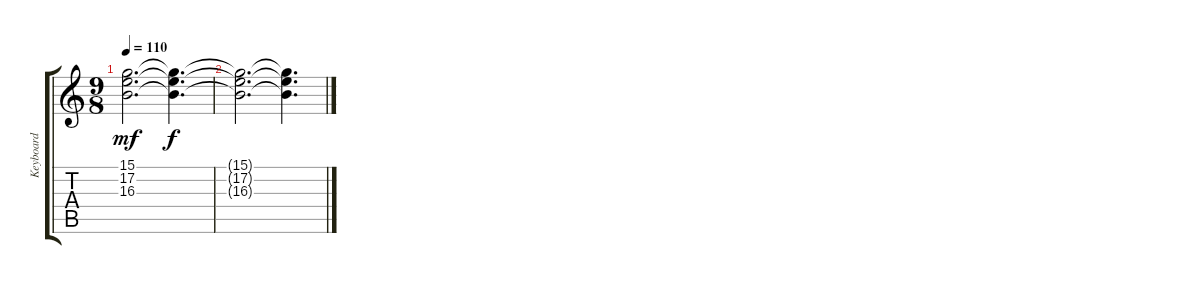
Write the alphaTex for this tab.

\track ("Keyboard" "Keyboard") {instrument lead2sawtooth}
\staff {score tabs}
\tuning (E4 B3 G3 D3 A2 E2) {hide}
\ts (9 8)
\tempo 110
\clef g2
\ks c
(15.1 17.2 16.3).2{d dy mf} (15.1{t} 17.2{t} 16.3{t}).4{d dy f} |
(15.1{t} 17.2{t} 16.3{t}).2{d} (15.1{t} 17.2{t} 16.3{t}).4{d}
